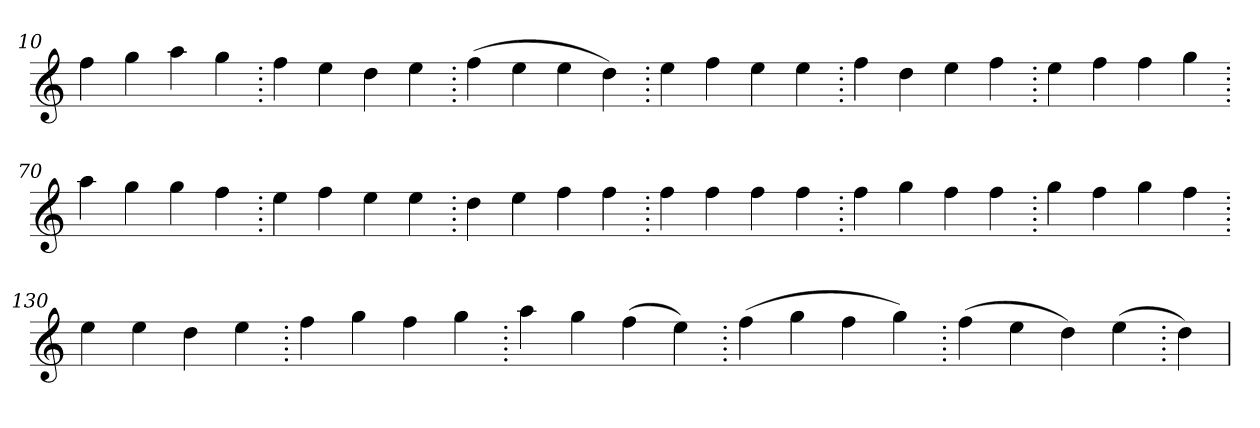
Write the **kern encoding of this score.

**kern
*part1
*staff1
*clefG2
=10.
4ff
4gg
4aa
4gg
=20.
4ff
4ee
4dd
4ee
=30.
(>4ff
4ee
4ee
4dd)
=40.
4ee
4ff
4ee
4ee
=50.
4ff
4dd
4ee
4ff
=60.
4ee
4ff
4ff
4gg
=70.
4aa
4gg
4gg
4ff
=80.
4ee
4ff
4ee
4ee
=90.
4dd
4ee
4ff
4ff
=100.
4ff
4ff
4ff
4ff
=110.
4ff
4gg
4ff
4ff
=120.
4gg
4ff
4gg
4ff
=130.
4ee
4ee
4dd
4ee
=140.
4ff
4gg
4ff
4gg
=150.
4aa
4gg
(>4ff
4ee)
=160.
(>4ff
4gg
4ff
4gg)
=170.
(>4ff
4ee
4dd)
(>4ee
=180.
4dd)
=
*-
